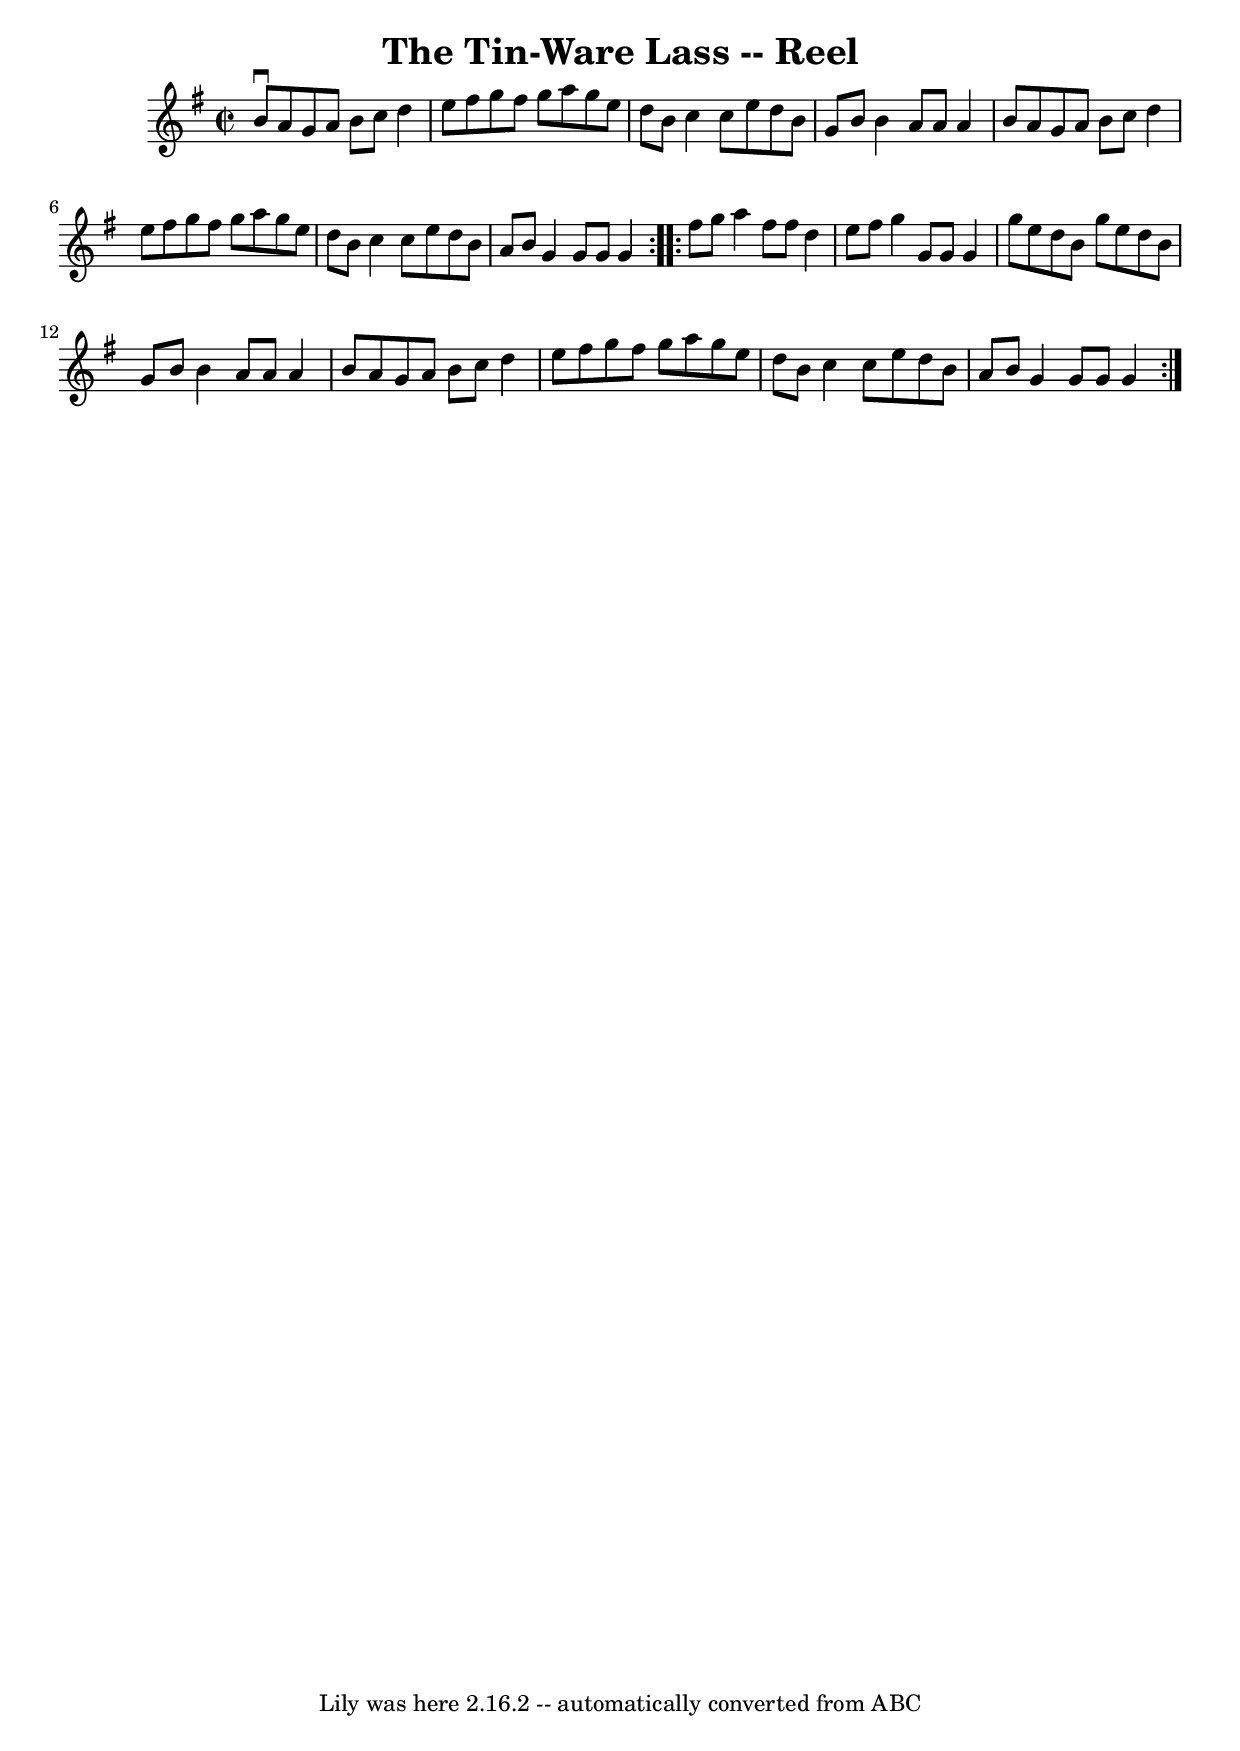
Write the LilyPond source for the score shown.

\version "2.7.40"
\include "Mammoth.ily"
\header {
	%% book = "Ryan's Mammoth Collection"
	crossRefNumber = "1"
	footnotes = ""
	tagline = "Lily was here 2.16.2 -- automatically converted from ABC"
	title = "The Tin-Ware Lass -- Reel"
}
voicedefault =  {


\repeat volta 2 {
\override Staff.TimeSignature #'style = #'C
 \time 2/2 
\key g \major b'8^\downbow a'8  |
 g'8 a'8 b'8  
 c''8 d''4 e''8 fis''8    |
 g''8 fis''8 g''8 a''8   
 g''8 e''8 d''8 b'8    |
 c''4 c''8 e''8 d''8 b'8  
 g'8 b'8    |
 b'4 a'8 a'8 a'4 b'8 a'8    |
   
 g'8 a'8 b'8 c''8 d''4 e''8 fis''8    |
 g''8    
fis''8 g''8 a''8 g''8 e''8 d''8 b'8    |
 c''4    
c''8 e''8 d''8 b'8 a'8 b'8    |
 g'4 g'8 g'8    
g'4    } \repeat volta 2 { fis''8 g''8  |
 a''4 fis''8    
fis''8 d''4 e''8 fis''8    |
 g''4 g'8 g'8 g'4    
g''8 e''8    |
 d''8 b'8 g''8 e''8 d''8 b'8 g'8    
b'8    |
 b'4 a'8 a'8 a'4 b'8 a'8    |
 g'8    
a'8 b'8 c''8 d''4 e''8 fis''8    |
 g''8 fis''8    
g''8 a''8 g''8 e''8 d''8 b'8    |
 c''4 c''8 e''8  
 d''8 b'8 a'8 b'8    |
 g'4 g'8 g'8 g'4    }   
}

\score{
    <<

	\context Staff="default"
	{
	    \voicedefault 
	}

    >>
	\layout {
	}
	\midi {}
}
